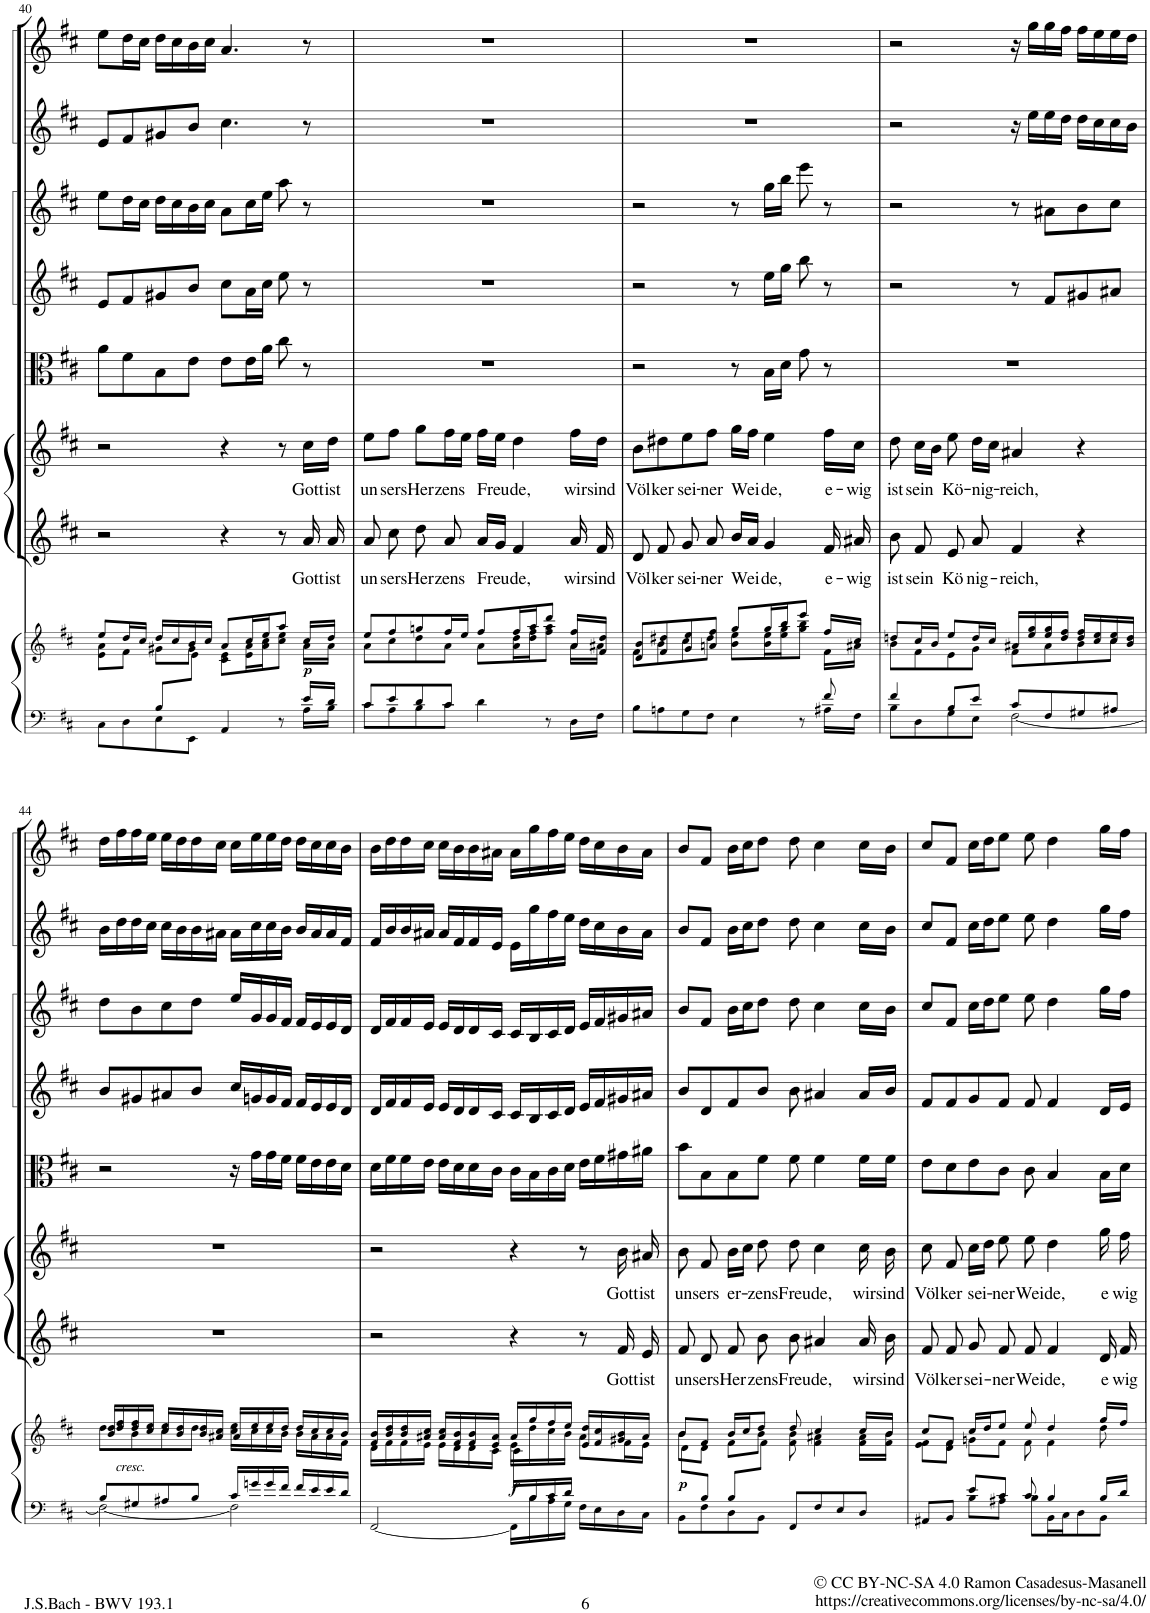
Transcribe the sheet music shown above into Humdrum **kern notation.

**kern	**kern	**dynam	**kern	**text	**kern	**text	**kern	**kern	**kern	**kern	**kern
*part8	*part8	*part8	*part7	*part7	*part6	*part6	*part5	*part4	*part3	*part2	*part1
*staff9	*staff8	*staff8/9	*staff7	*staff7	*staff6	*staff6	*staff5	*staff4	*staff3	*staff2	*staff1
*I"Piano reduction	*	*	*I"Alto	*	*I"Soprano	*	*I"Viola	*I"Violino II	*I"Violino I	*I"Oboe II	*I"Oboe I
*I'Pno	*	*	*	*	*	*	*I'Vla	*I'Vln	*I'Vln	*I'Ob	*I'Ob
!!LO:PB:g=z
*clefF4	*clefG2	*	*clefG2	*	*clefG2	*	*clefC3	*clefG2	*clefG2	*clefG2	*clefG2
*k[f#c#]	*k[f#c#]	*	*k[f#c#]	*	*k[f#c#]	*	*k[f#c#]	*k[f#c#]	*k[f#c#]	*k[f#c#]	*k[f#c#]
*M4/4	*M4/4	*	*M4/4	*	*M4/4	*	*M4/4	*M4/4	*M4/4	*M4/4	*M4/4
*met(c)	*met(c)	*	*met(c)	*	*met(c)	*	*met(c)	*met(c)	*met(c)	*met(c)	*met(c)
=40	=40	=40	=40	=40	=40	=40	=40	=40	=40	=40	=40
*^	*^	*	*	*	*	*	*	*	*	*	*
*	*	*	*^	*	*	*	*	*	*	*	*	*	*
4ryy	8C#\L	8ee/L	8e\ 8a\L	4.ryy	.	2r	.	2r	.	8a\L	8e/L	8ee\L	8e/L	8ee\L
.	8D\	16dd/L	8f#\J	.	.	.	.	.	.	8f#\	8f#/	16dd\L	8f#/	16dd\L
.	.	16cc#/JJ	.	.	.	.	.	.	.	.	.	16cc#\JJ	.	16cc#\JJ
8B/L	8E\	16dd/LL	8g#X\L	.	.	.	.	.	.	8B\	8g#X/	16dd\LL	8g#X/	16dd\LL
.	.	16cc#/	.	.	.	.	.	.	.	.	.	16cc#\	.	16cc#\
8ryy	8EE\J	16b/	8g#\J	8e\J	.	.	.	.	.	8e\J	8b/J	16b\	8b/J	16b\
.	.	16cc#/JJ	.	.	.	.	.	.	.	.	.	16cc#\JJ	.	16cc#\JJ
4AA/	4ryy	8a/L	8c#\ 8e\L	2ryy	.	4r	.	4r	.	8e\L	8cc#\L	8a\L	4.cc#\	4.a/
.	.	16cc#/L	16e\ 16a\L	.	.	.	.	.	.	16e\L	16a\L	16cc#\L	.	.
.	.	16ee/J	16a\ 16cc#\J	.	.	.	.	.	.	16a\JJ	16cc#\JJ	16ee\JJ	.	.
8r	8ryy	8aa/J	8cc#\ 8ee\J	.	.	8r	.	8r	.	8cc#\	8ee\	8aa\	.	.
!	!	!	!	!	!LO:DY:b	!	!LO:LY:b	!	!LO:LY:b	!	!	!	!	!
16e/LL	16A\LL	16cc#/LL	16a\LL	.	p	16a/	Gott	16cc#\LL	Gott	8r	8r	8r	8r	8r
!	!	!	!	!	!	!	!LO:LY:b	!	!LO:LY:b	!	!	!	!	!
16d/JJ	16B\JJ	16dd/JJ	16a\JJ	.	.	16a/	ist	16dd\JJ	ist	.	.	.	.	.
*	*	*	*v	*v	*	*	*	*	*	*	*	*	*	*
=41	=41	=41	=41	=41	=41	=41	=41	=41	=41	=41	=41	=41	=41
!	!	!	!	!	!	!LO:LY:b	!	!LO:LY:b	!	!	!	!	!
8c#/L	8c#\L	8ee/L	8a\L	.	8a/	un-	8ee\L	un-	1r	1r	1r	1r	1r
!	!	!	!	!	!	!LO:LY:b	!	!LO:LY:b	!	!	!	!	!
8e/	8A\	8ff#/	8cc#\	.	8cc#\	-sers	8ff#\J	-sers	.	.	.	.	.
!	!	!	!	!	!	!LO:LY:b	!	!LO:LY:b	!	!	!	!	!
8d/	8B\	8ggn/	8dd\	.	8dd\	Her-	8gg\L	Her-	.	.	.	.	.
!	!	!	!	!	!	!LO:LY:b	!	!LO:LY:b	!	!	!	!	!
8c#/J	8c#\J	16ff#/L	8a\J	.	8a/	-zens	16ff#\L	-zens	.	.	.	.	.
.	.	16ee/JJ	.	.	.	.	16ee\JJ	.	.	.	.	.	.
!	!	!	!	!	!	!LO:LY:b	!	!LO:LY:b	!	!	!	!	!
4ryy	4d\	8ff#/L	8a\L	.	16a/LL	Freu-	16ff#\LL	Freu-	.	.	.	.	.
.	.	.	.	.	16g/JJ	.	16ee\JJ	.	.	.	.	.	.
!	!	!	!	!	!	!LO:LY:b	!	!LO:LY:b	!	!	!	!	!
.	.	16ff#/L	16a\ 16dd\L	.	4f#/	-de,	4dd\	-de,	.	.	.	.	.
.	.	16aa/J	16dd\ 16ff#\J	.	.	.	.	.	.	.	.	.	.
8r	8ryy	8ddd/J	8ff#\ 8aa\J	.	.	.	.	.	.	.	.	.	.
!	!	!	!	!	!	!LO:LY:b	!	!LO:LY:b	!	!	!	!	!
8ryy	16D\LL	16a/ 16ff#/LL	16a\LL	.	16a/	wir	16ff#\LL	wir	.	.	.	.	.
!	!	!	!	!	!	!LO:LY:b	!	!LO:LY:b	!	!	!	!	!
.	16F#\JJ	16f#/ 16dd/JJ	16a#X\JJ	.	16f#/	sind	16dd\JJ	sind	.	.	.	.	.
=42	=42	=42	=42	=42	=42	=42	=42	=42	=42	=42	=42	=42	=42
!	!	!	!	!	!	!LO:LY:b	!	!LO:LY:b	!	!	!	!	!
2ryy	8B\L	8d/ 8b/L	8f#\L	.	8d/	Völ-	8b\L	Völ-	2r	2r	2r	1r	1r
!	!	!	!	!	!	!LO:LY:b	!	!LO:LY:b	!	!	!	!	!
.	8An\	8f#/ 8dd#X/	8b\	.	8f#/	-ker	8dd#X\	-ker	.	.	.	.	.
!	!	!	!	!	!	!LO:LY:b	!	!LO:LY:b	!	!	!	!	!
.	8G\	8g/ 8ee/	8cc#\	.	8g/	sei-	8ee\	sei-	.	.	.	.	.
!	!	!	!	!	!	!LO:LY:b	!	!LO:LY:b	!	!	!	!	!
.	8F#\J	8an/ 8ff#/J	8dd#\J	.	8a/	-ner	8ff#\J	-ner	.	.	.	.	.
!	!	!	!	!	!	!LO:LY:b	!	!LO:LY:b	!	!	!	!	!
4ryy	4E\	8gg/L	8b\ 8ee\L	.	16b/LL	Wei-	16gg\LL	Wei-	8r	8r	8r	.	.
.	.	.	.	.	16a/JJ	.	16ff#\JJ	.	.	.	.	.	.
!	!	!	!	!	!	!LO:LY:b	!	!LO:LY:b	!	!	!	!	!
.	.	16gg/L	16b\ 16ee\L	.	4g/	-de,	4ee\	-de,	16B\LL	16ee\LL	16gg\LL	.	.
.	.	16bb/J	16ee\ 16gg\J	.	.	.	.	.	16d\JJ	16gg\JJ	16bb\JJ	.	.
8r	8ryy	8eee/J	8gg\ 8bb\J	.	.	.	.	.	8g\	8bb\	8eee\	.	.
!	!	!	!	!	!	!LO:LY:b	!	!LO:LY:b	!	!	!	!	!
8f#/	16A#X\LL	16ff#/LL	16f#\LL	.	16f#/	e-	16ff#\LL	e-	8r	8r	8r	.	.
!	!	!	!	!	!	!LO:LY:b	!	!LO:LY:b	!	!	!	!	!
.	16F#\JJ	16cc#/JJ	16a#X\JJ	.	16a#X/	-wig	16cc#\JJ	-wig	.	.	.	.	.
=43	=43	=43	=43	=43	=43	=43	=43	=43	=43	=43	=43	=43	=43
!	!	!	!	!	!	!LO:LY:b	!	!LO:LY:b	!	!	!	!	!
4f#/	8B\L	8ddn/L	8b\L	.	8b\	ist	8dd\	ist	1r	2r	2r	2r	2r
!	!	!	!	!	!	!LO:LY:b	!	!LO:LY:b	!	!	!	!	!
.	8D\	16cc#/L	8f#\	.	8f#/	sein	16cc#\LL	sein	.	.	.	.	.
.	.	16b/JJ	.	.	.	.	16b\JJ	.	.	.	.	.	.
!	!	!	!	!	!	!LO:LY:b	!	!LO:LY:b	!	!	!	!	!
8B/L	8G\	8ee/L	8e\	.	8e/	Kö-	8ee\	Kö-	.	.	.	.	.
!	!	!	!	!	!	!LO:LY:b	!	!LO:LY:b	!	!	!	!	!
8e/J	8E\J	16dd/L	8g\J	.	8a/	-nig-	16dd\LL	-nig-	.	.	.	.	.
.	.	16cc#/JJ	.	.	.	.	16cc#\JJ	.	.	.	.	.	.
!	!	!	!	!	!	!LO:LY:b	!	!LO:LY:b	!	!	!	!	!
8c#/L	[2F#\	16a#X/LL	8f#\L	.	4f#/	-reich,	4a#X/	-reich,	.	8r	8r	16r	16r
.	.	16ee/ 16gg/	.	.	.	.	.	.	.	.	.	16ee\LL	16gg\LL
8F#/	.	16ee/ 16gg/	8a#\	.	.	.	.	.	.	8f#/L	8a#X\L	16ee\	16gg\
.	.	16dd/ 16ff#/JJ	.	.	.	.	.	.	.	.	.	16dd\JJ	16ff#\JJ
8G#X/	.	16dd/ 16ff#/LL	8b\	.	4r	.	4r	.	.	8g#X/	8b\	16dd\LL	16ff#\LL
.	.	16cc#/ 16ee/	.	.	.	.	.	.	.	.	.	16cc#\	16ee\
8A#X/J	.	16cc#/ 16ee/	8cc#\J	.	.	.	.	.	.	8a#X/J	8cc#\J	16cc#\	16ee\
.	.	16b/ 16dd/JJ	.	.	.	.	.	.	.	.	.	16b\JJ	16dd\JJ
!!LO:LB:g=z
=44	=44	=44	=44	=44	=44	=44	=44	=44	=44	=44	=44	=44	=44
8B/L	2F#\_	16b/ 16dd/LL	8dd\L	.	1r	.	1r	.	2r	8b/L	8dd\L	16b\LL	16dd\LL
!	!	!LO:TX:b:i:t=cresc.	!	!	!	!	!	!	!	!	!	!	!
.	.	16dd/ 16ff#/	.	.	.	.	.	.	.	.	.	16dd\	16ff#\
8G#X/	.	16dd/ 16ff#/	8b\	.	.	.	.	.	.	8g#X/	8b\	16dd\	16ff#\
.	.	16cc#/ 16ee/JJ	.	.	.	.	.	.	.	.	.	16cc#\JJ	16ee\JJ
8A#X/	.	16cc#/ 16ee/LL	8cc#\	.	.	.	.	.	.	8a#X/	8cc#\	16cc#\LL	16ee\LL
.	.	16b/ 16dd/	.	.	.	.	.	.	.	.	.	16b\	16dd\
8B/J	.	16b/ 16dd/	8dd\J	.	.	.	.	.	.	8b/J	8dd\J	16b\	16dd\
.	.	16a#X/ 16cc#/JJ	.	.	.	.	.	.	.	.	.	16a#X\JJ	16cc#\JJ
16c#/LL	2F#\]	16a#/LL	16cc#\ 16ee\LL	.	.	.	.	.	16r	16cc#/LL	16ee/LL	16a#\LL	16cc#\LL
16gn/	.	16ee/	16cc#\	.	.	.	.	.	16g\LL	16gn/	16g/	16cc#\	16ee\
16g/	.	16ee/	16cc#\	.	.	.	.	.	16g\	16g/	16g/	16cc#\	16ee\
16f#/JJ	.	16dd/JJ	16b\JJ	.	.	.	.	.	16f#\JJ	16f#/JJ	16f#/JJ	16b\JJ	16dd\JJ
16f#/LL	.	16dd/LL	16b\LL	.	.	.	.	.	16f#\LL	16f#/LL	16f#/LL	16b/LL	16dd\LL
16e/	.	16cc#/	16a#\	.	.	.	.	.	16e\	16e/	16e/	16a#/	16cc#\
16e/	.	16cc#/	16a#\	.	.	.	.	.	16e\	16e/	16e/	16a#/	16cc#\
16d/JJ	.	16b/JJ	16f#\JJ	.	.	.	.	.	16d\JJ	16d/JJ	16d/JJ	16f#/JJ	16b\JJ
=45	=45	=45	=45	=45	=45	=45	=45	=45	=45	=45	=45	=45	=45
*	*	*	*^	*	*	*	*	*	*	*	*	*	*
2ryy	[<2FF#/	16f#/ 16b/LL	16d\LL	2ryy	.	2r	.	2r	.	16d\LL	16d/LL	16d/LL	16f#/LL	16b\LL
.	.	16b/ 16dd/	16f#\	.	.	.	.	.	.	16f#\	16f#/	16f#/	16b/	16dd\
.	.	16b/ 16dd/	16f#\	.	.	.	.	.	.	16f#\	16f#/	16f#/	16b/	16dd\
.	.	16a#X/ 16cc#/JJ	16e\JJ	.	.	.	.	.	.	16e\JJ	16e/JJ	16e/JJ	16a#X/JJ	16cc#\JJ
.	.	16a#/ 16cc#/LL	16e\LL	.	.	.	.	.	.	16e\LL	16e/LL	16e/LL	16a#/LL	16cc#\LL
.	.	16f#/ 16b/	16d\	.	.	.	.	.	.	16d\	16d/	16d/	16f#/	16b\
.	.	16f#/ 16b/	16d\	.	.	.	.	.	.	16d\	16d/	16d/	16f#/	16b\
.	.	16e/ 16a#/JJ	16c#\JJ	.	.	.	.	.	.	16c#\JJ	16c#/JJ	16c#/JJ	16e/JJ	16a#X\JJ
!	!	!	!	!	!LO:DY:b	!	!	!	!	!	!	!	!	!
16ryy	16FF#\LL]	16a#/LL	16e\LL	16c#\LL	f	4r	.	4r	.	16c#\LL	16c#/LL	16c#/LL	16e\LL	16a#\LL
16B/	16B\	16gg/	16dd\	4..ryy	.	.	.	.	.	16B\	16B/	16B/	16gg\	16gg\
16c#/	16A\	16ff#/	16cc#\	.	.	.	.	.	.	16c#\	16c#/	16c#/	16ff#\	16ff#\
16d/JJ	16G\JJ	16ee/JJ	16b\JJ	.	.	.	.	.	.	16d\JJ	16d/JJ	16d/JJ	16ee\JJ	16ee\JJ
4ryy	16F#\LL	16e/ 16dd/LL	8a#\L	.	.	8r	.	8r	.	16e\LL	16e/LL	16e/LL	16dd\LL	16dd\LL
.	16E\	16f#/ 16cc#/	.	.	.	.	.	.	.	16f#\	16f#/	16f#/	16cc#\	16cc#\
!	!	!	!	!	!	!	!LO:LY:b	!	!LO:LY:b	!	!	!	!	!
.	16D\	16g#X/ 16b/	16f#\L	.	.	16f#/	Gott	16b\	Gott	16g#X\	16g#X/	16g#X/	16b\	16b\
!	!	!	!	!	!	!	!LO:LY:b	!	!LO:LY:b	!	!	!	!	!
.	16C#\JJ	16a#/JJ	16e\JJ	.	.	16e/	ist	16a#X/	ist	16a#X\JJ	16a#X/JJ	16a#X/JJ	16a#\JJ	16a#\JJ
=46	=46	=46	=46	=46	=46	=46	=46	=46	=46	=46	=46	=46	=46	=46
!	!	!	!	!	!LO:DY:b	!	!LO:LY:b	!	!LO:LY:b	!	!	!	!	!
8ryy	8BB\L	8b/L	8b\L	8d\L	p	8f#/	un-	8b\	un-	8b\L	8b/L	8b/L	8b/L	8b/L
!	!	!	!	!	!	!	!LO:LY:b	!	!LO:LY:b	!	!	!	!	!
8B/J	8F#\	8f#/J	8d\J	4ryy	.	8d/	-sers	8f#/	-sers	8B\	8d/	8f#/J	8f#/J	8f#/J
!	!	!	!	!	!	!	!LO:LY:b	!	!LO:LY:b	!	!	!	!	!
8B/L	8D\	16b/LL	8f#\L	.	.	8f#/	Her-	16b\LL	er-	8B\	8f#/	16b\LL	16b\LL	16b\LL
.	.	16cc#/J	.	.	.	.	.	16cc#\JJ	.	.	.	16cc#\J	16cc#\J	16cc#\J
!	!	!	!	!	!	!	!LO:LY:b	!	!LO:LY:b	!	!	!	!	!
8ryy	8BB\J	8dd/J	8b\J	8f#\J	.	8b\	-zens	8dd\	-zens	8f#\J	8b/J	8dd\J	8dd\J	8dd\J
!	!	!	!	!	!	!	!LO:LY:b	!	!LO:LY:b	!	!	!	!	!
2ryy	8FF#/L	8dd/	8f#\ 8b\	2ryy	.	8b\	Freu-	8dd\	Freu-	8f#\	8b\	8dd\	8dd\	8dd\
!	!	!	!	!	!	!	!LO:LY:b	!	!LO:LY:b	!	!	!	!	!
.	8F#/	4cc#/	4f#\ 4a#X\	.	.	4a#X/	-de,	4cc#\	-de,	4f#\	4a#X/	4cc#\	4cc#\	4cc#\
.	8E/	.	.	.	.	.	.	.	.	.	.	.	.	.
!	!	!	!	!	!	!	!LO:LY:b	!	!LO:LY:b	!	!	!	!	!
.	8D/J	16cc#/LL	16f#\ 16a#\LL	.	.	16a#/	wir	16cc#\	wir	16f#\LL	16a#/LL	16cc#\LL	16cc#\LL	16cc#\LL
!	!	!	!	!	!	!	!LO:LY:b	!	!LO:LY:b	!	!	!	!	!
.	.	16b/JJ	16f#\ 16b\JJ	.	.	16b\	sind	16b\	sind	16f#\JJ	16b/JJ	16b\JJ	16b\JJ	16b\JJ
*	*	*	*v	*v	*	*	*	*	*	*	*	*	*	*
=47	=47	=47	=47	=47	=47	=47	=47	=47	=47	=47	=47	=47	=47
!	!	!	!	!	!	!LO:LY:b	!	!LO:LY:b	!	!	!	!	!
8AA#X/L	4ryy	8cc#/L	8e\ 8f#\L	.	8f#/	Völ-	8cc#\	Völ-	8e\L	8f#/L	8cc#/L	8cc#/L	8cc#/L
!	!	!	!	!	!	!LO:LY:b	!	!LO:LY:b	!	!	!	!	!
8BB/J	.	8f#/J	8d\ 8f#\J	.	8f#/	-ker	8f#/	-ker	8d\	8f#/	8f#/J	8f#/J	8f#/J
!	!	!	!	!	!	!LO:LY:b	!	!LO:LY:b	!	!	!	!	!
8e/L	8B\L	16cc#/LL	8gn\L	.	8g/	sei-	16cc#\LL	sei-	8e\	8g/	16cc#\LL	16cc#\LL	16cc#\LL
.	.	16dd/J	.	.	.	.	16dd\JJ	.	.	.	16dd\J	16dd\J	16dd\J
!	!	!	!	!	!	!LO:LY:b	!	!LO:LY:b	!	!	!	!	!
8c#/J	8A#X\J	8ee/J	8f#\J	.	8f#/	-ner	8ee\	-ner	8c#\J	8f#/J	8ee\J	8ee\J	8ee\J
!	!	!	!	!	!	!LO:LY:b	!	!LO:LY:b	!	!	!	!	!
8c#/	8B\L	8ee/	8f#\	.	8f#/	Wei-	8ee\	Wei-	8c#\	8f#/	8ee\	8ee\	8ee\
!	!	!	!	!	!	!LO:LY:b	!	!LO:LY:b	!	!	!	!	!
4B/	16BB\L	4dd/	4f#\	.	4f#/	-de,	4dd\	-de,	4B/	4f#/	4dd\	4dd\	4dd\
.	16C#\J	.	.	.	.	.	.	.	.	.	.	.	.
.	8D\	.	.	.	.	.	.	.	.	.	.	.	.
!	!	!	!	!	!	!LO:LY:b	!	!LO:LY:b	!	!	!	!	!
16B/LL	8BB\J	16gg/LL	8dd\	.	16d/	e-	16gg\	e-	16B\LL	16d/LL	16gg\LL	16gg\LL	16gg\LL
!	!	!	!	!	!	!LO:LY:b	!	!LO:LY:b	!	!	!	!	!
16d/JJ	.	16ff#/JJ	.	.	16f#/	-wig	16ff#\	-wig	16d\JJ	16e/JJ	16ff#\JJ	16ff#\JJ	16ff#\JJ
*v	*v	*	*	*	*	*	*	*	*	*	*	*	*
*	*v	*v	*	*	*	*	*	*	*	*	*	*
=	=	=	=	=	=	=	=	=	=	=	=
*-	*-	*-	*-	*-	*-	*-	*-	*-	*-	*-	*-
